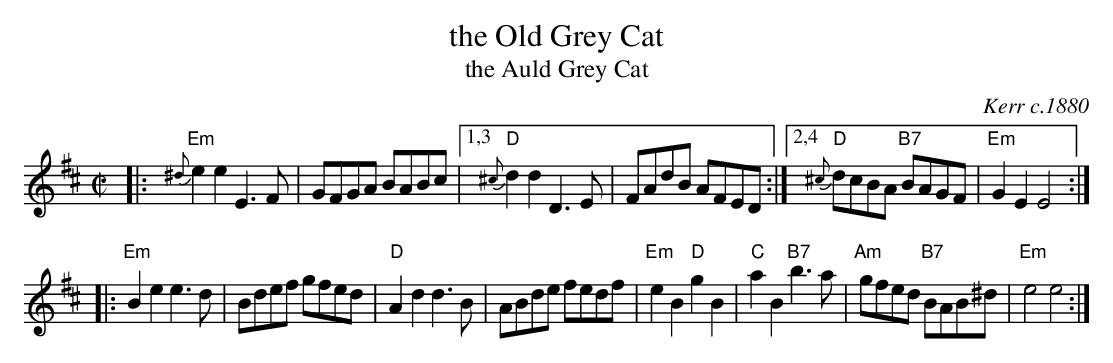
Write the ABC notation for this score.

X:1
T: the Old Grey Cat
T: the Auld Grey Cat
O: Kerr c.1880
M: C|
L: 1/8
K: Edor
|:\
"Em"{^d}e2e2 E3F | GFGA BABc |\
[1,3 "D"{^c}d2d2 D3E | FAdB AFED :|\
[2,4 "D"{^c}dcBA "B7"BAGF | "Em"G2E2 E4 :|
|:\
"Em"B2e2 e3d  | Bdef gfed | "D"A2d2 d3B | ABde fedf |\
"Em"e2B2 "D"g2B2 | "C"a2B2 "B7"b3a | "Am"gfed "B7"BAB^d | "Em"e4 e4 :|
